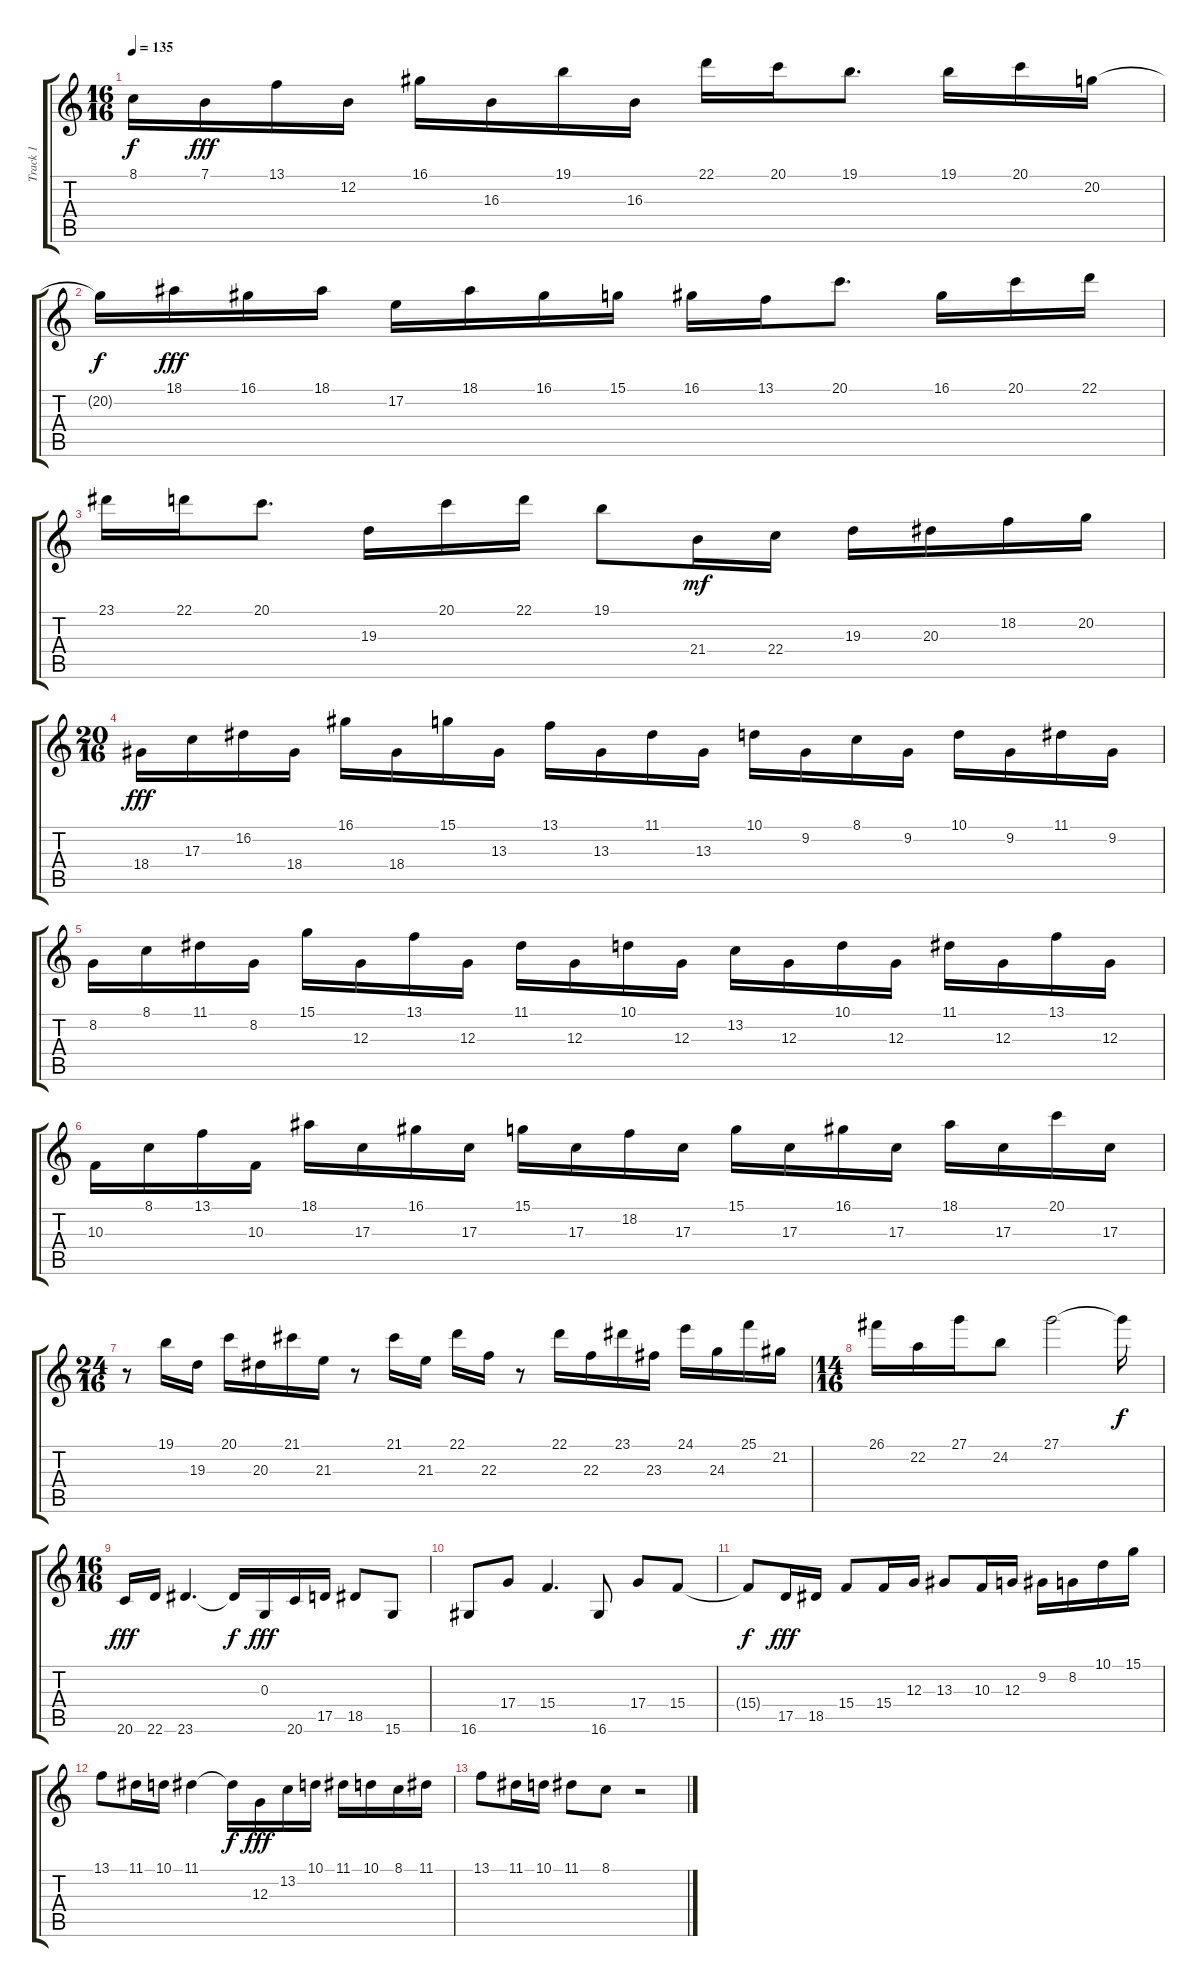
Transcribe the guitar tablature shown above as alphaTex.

\track ("Track 1" "Track 1") {instrument brightacousticpiano}
\staff {score tabs}
\tuning (E4 B3 G3 D3 A2 E2) {hide}
\ts (16 16)
\tempo 135
\clef g2
\ks c
8.1{t}.16{dy f} 7.1.16{dy fff} 13.1.16 12.2.16 16.1.16 16.3.16 19.1.16 16.3.16 22.1.16 20.1.16 19.1.8{d} 19.1.16 20.1.16 20.2.16 |
20.2{t}.16{dy f} 18.1.16{dy fff} 16.1.16 18.1.16 17.2.16 18.1.16 16.1.16 15.1.16 16.1.16 13.1.16 20.1.8{d} 16.1.16 20.1.16 22.1.16 |
23.1.16 22.1.16 20.1.8{d} 19.3.16 20.1.16 22.1.16 19.1.8 21.4.16{dy mf} 22.4.16 19.3.16 20.3.16 18.2.16 20.2.16 |
\ts (20 16)
18.4.16{dy fff} 17.3.16 16.2.16 18.4.16 16.1.16 18.4.16 15.1.16 13.3.16 13.1.16 13.3.16 11.1.16 13.3.16 10.1.16 9.2.16 8.1.16 9.2.16 10.1.16 9.2.16 11.1.16 9.2.16 |
8.2.16 8.1.16 11.1.16 8.2.16 15.1.16 12.3.16 13.1.16 12.3.16 11.1.16 12.3.16 10.1.16 12.3.16 13.2.16 12.3.16 10.1.16 12.3.16 11.1.16 12.3.16 13.1.16 12.3.16 |
10.3.16 8.1.16 13.1.16 10.3.16 18.1.16 17.3.16 16.1.16 17.3.16 15.1.16 17.3.16 18.2.16 17.3.16 15.1.16 17.3.16 16.1.16 17.3.16 18.1.16 17.3.16 20.1.16 17.3.16 |
\ts (24 16)
r.8 19.1.16 19.3.16 20.1.16 20.3.16 21.1.16 21.3.16 r.8 21.1.16 21.3.16 22.1.16 22.3.16 r.8 22.1.16 22.3.16 23.1.16 23.3.16 24.1.16 24.3.16 25.1.16 21.2.16 |
\ts (14 16)
26.1.16 22.2.16 27.1.16 24.2.8 27.1.2 27.1{t}.16{dy f} |
\ts (16 16)
20.6.16{dy fff volume 15} 22.6.16 23.6.4{d volume 15} 23.6{t}.16{dy f} 0.3.16{dy fff volume 14} 20.6.16{volume 13} 17.5.16 18.5.8{volume 13} 15.6.8{volume 12} |
16.6.8{volume 12} 17.4.8{volume 12} 15.4.4{d volume 11} 16.6.8{volume 10} 17.4.8{volume 9} 15.4.8{volume 9} |
15.4{t}.8{dy f} 17.5.16{dy fff volume 8} 18.5.16 15.4.8{volume 8} 15.4.16{volume 7} 12.3.16 13.3.8{volume 7} 10.3.16{volume 6} 12.3.16 9.2.16{volume 6} 8.2.16 10.1.16{volume 6} 15.1.16 |
13.1.8{volume 5} 11.1.16{volume 5} 10.1.16 11.1.4{volume 4} 11.1{t}.16{dy f} 12.3.16{dy fff volume 3} 13.2.16{volume 3} 10.1.16 11.1.16{volume 2} 10.1.16 8.1.16{volume 2} 11.1.16 |
13.1.8{volume 2} 11.1.16{volume 1} 10.1.16 11.1.8{volume 1} 8.1.8{volume 0} r.2
